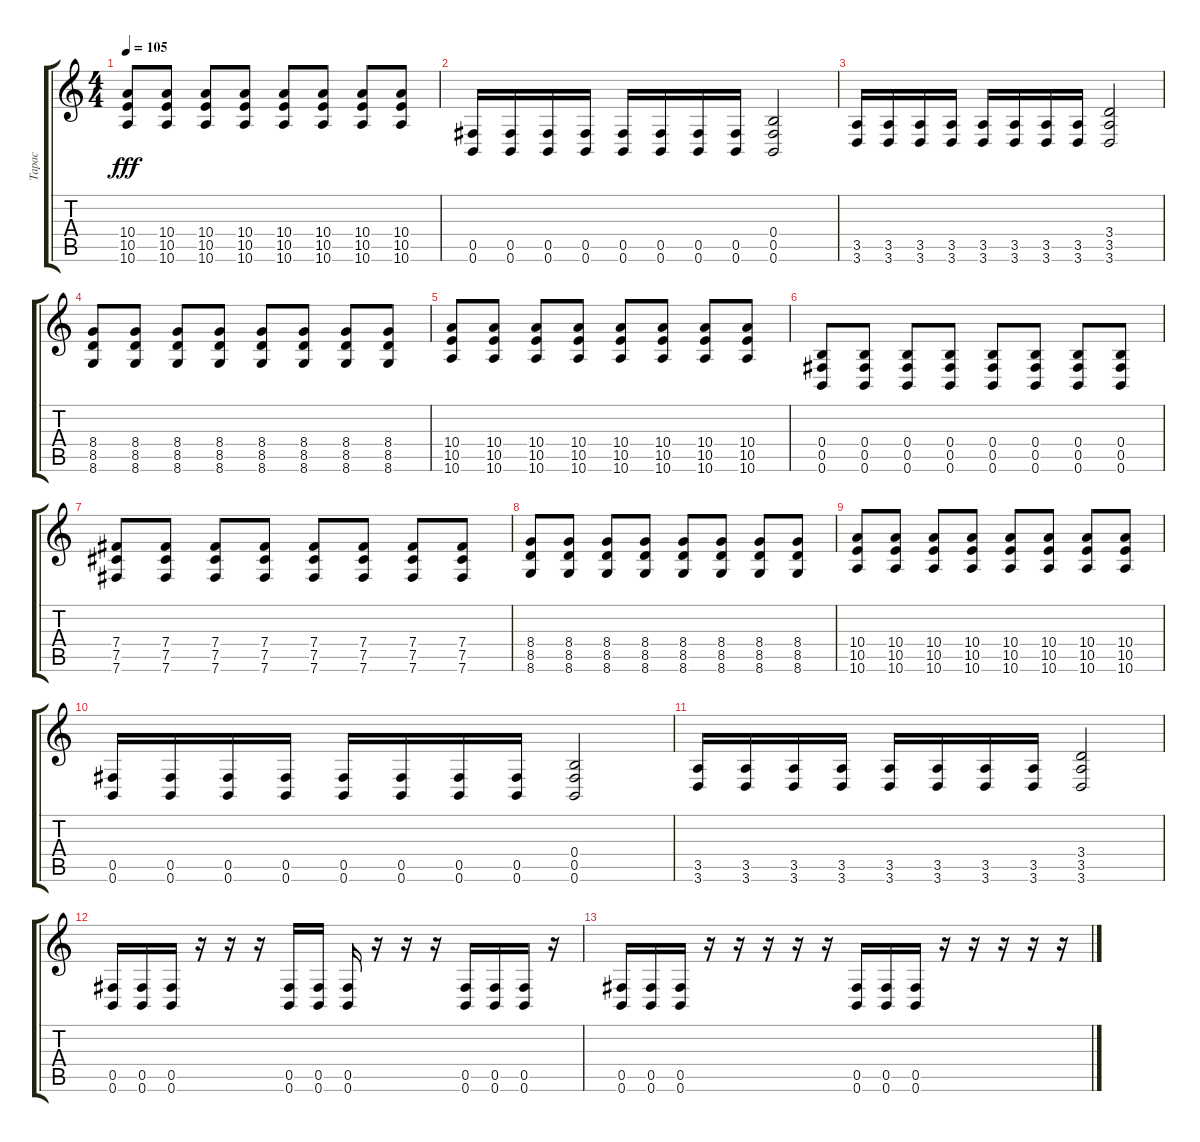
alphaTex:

\track ("Тарас" "Тарас") {instrument distortionguitar}
\staff {score tabs}
\tuning (Db4 Ab3 E3 B2 Gb2 B1) {hide}
\ts (4 4)
\tempo 105
\clef g2
\ks c
(10.4 10.5 10.6).8{dy fff} (10.4 10.5 10.6).8 (10.4 10.5 10.6).8 (10.4 10.5 10.6).8 (10.4 10.5 10.6).8 (10.4 10.5 10.6).8 (10.4 10.5 10.6).8 (10.4 10.5 10.6).8 |
(0.5 0.6).16 (0.5 0.6).16 (0.5 0.6).16 (0.5 0.6).16 (0.5 0.6).16 (0.5 0.6).16 (0.5 0.6).16 (0.5 0.6).16 (0.4 0.5 0.6).2 |
(3.5 3.6).16 (3.5 3.6).16 (3.5 3.6).16 (3.5 3.6).16 (3.5 3.6).16 (3.5 3.6).16 (3.5 3.6).16 (3.5 3.6).16 (3.4 3.5 3.6).2 |
(8.4 8.5 8.6).8 (8.4 8.5 8.6).8 (8.4 8.5 8.6).8 (8.4 8.5 8.6).8 (8.4 8.5 8.6).8 (8.4 8.5 8.6).8 (8.4 8.5 8.6).8 (8.4 8.5 8.6).8 |
(10.4 10.5 10.6).8 (10.4 10.5 10.6).8 (10.4 10.5 10.6).8 (10.4 10.5 10.6).8 (10.4 10.5 10.6).8 (10.4 10.5 10.6).8 (10.4 10.5 10.6).8 (10.4 10.5 10.6).8 |
(0.4 0.5 0.6).8 (0.4 0.5 0.6).8 (0.4 0.5 0.6).8 (0.4 0.5 0.6).8 (0.4 0.5 0.6).8 (0.4 0.5 0.6).8 (0.4 0.5 0.6).8 (0.4 0.5 0.6).8 |
(7.4 7.5 7.6).8 (7.4 7.5 7.6).8 (7.4 7.5 7.6).8 (7.4 7.5 7.6).8 (7.4 7.5 7.6).8 (7.4 7.5 7.6).8 (7.4 7.5 7.6).8 (7.4 7.5 7.6).8 |
(8.4 8.5 8.6).8 (8.4 8.5 8.6).8 (8.4 8.5 8.6).8 (8.4 8.5 8.6).8 (8.4 8.5 8.6).8 (8.4 8.5 8.6).8 (8.4 8.5 8.6).8 (8.4 8.5 8.6).8 |
(10.4 10.5 10.6).8 (10.4 10.5 10.6).8 (10.4 10.5 10.6).8 (10.4 10.5 10.6).8 (10.4 10.5 10.6).8 (10.4 10.5 10.6).8 (10.4 10.5 10.6).8 (10.4 10.5 10.6).8 |
(0.5 0.6).16 (0.5 0.6).16 (0.5 0.6).16 (0.5 0.6).16 (0.5 0.6).16 (0.5 0.6).16 (0.5 0.6).16 (0.5 0.6).16 (0.4 0.5 0.6).2 |
(3.5 3.6).16 (3.5 3.6).16 (3.5 3.6).16 (3.5 3.6).16 (3.5 3.6).16 (3.5 3.6).16 (3.5 3.6).16 (3.5 3.6).16 (3.4 3.5 3.6).2 |
(0.5 0.6).16 (0.5 0.6).16 (0.5 0.6).16 r.16 r.16 r.16 (0.5 0.6).16 (0.5 0.6).16 (0.5 0.6).16 r.16 r.16 r.16 (0.5 0.6).16 (0.5 0.6).16 (0.5 0.6).16 r.16 |
(0.5 0.6).16 (0.5 0.6).16 (0.5 0.6).16 r.16 r.16 r.16 r.16 r.16 (0.5 0.6).16 (0.5 0.6).16 (0.5 0.6).16 r.16 r.16 r.16 r.16 r.16
